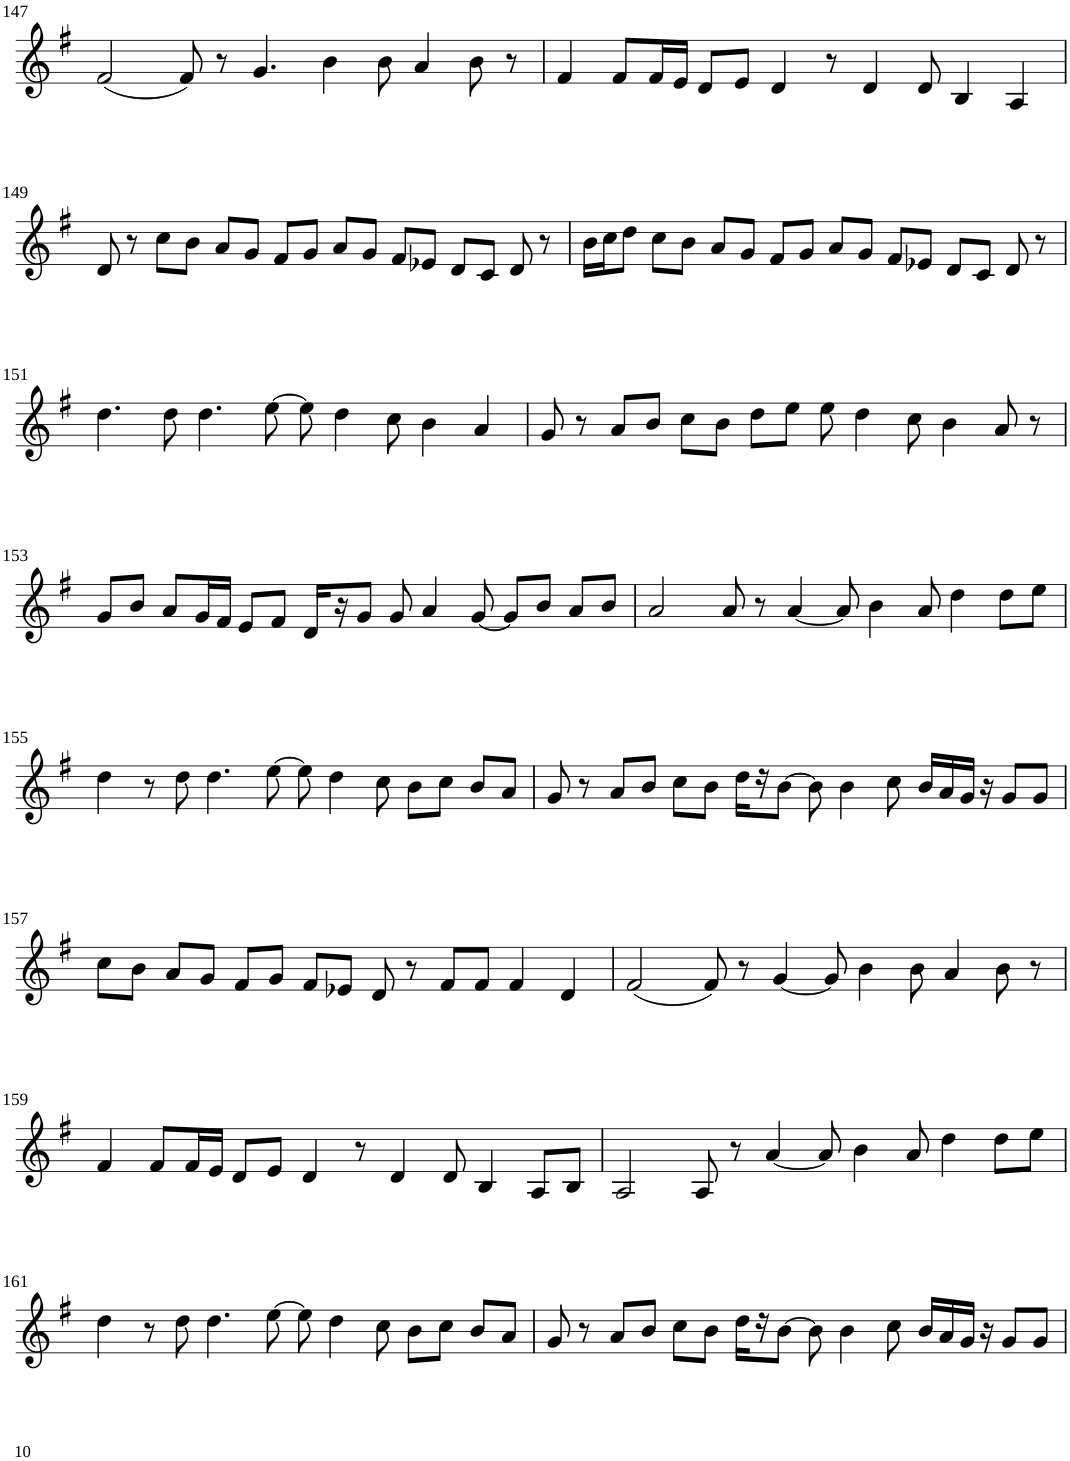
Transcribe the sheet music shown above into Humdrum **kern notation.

**kern
*part1
*staff1
*I"Violin
!!LO:PB:g=z
*clefG2
*k[f#]
*G:
*M8/4
=147
(2f#/
8f#/)
8r
4.g/
4b\
8b\
4a/
8b\
8r
=148
4f#/
8f#/L
16f#/L
16e/JJ
8d/L
8e/J
4d/
8r
4d/
8d/
4B/
4A/
!!LO:LB:g=z
=149
8d/
8r
8cc\L
8b\J
8a/L
8g/J
8f#/L
8g/J
8a/L
8g/J
8f#/L
8e-X/J
8d/L
8c/J
8d/
8r
=150
16b\LL
16cc\J
8dd\J
8cc\L
8b\J
8a/L
8g/J
8f#/L
8g/J
8a/L
8g/J
8f#/L
8e-X/J
8d/L
8c/J
8d/
8r
!!LO:LB:g=z
=151
4.dd\
8dd\
4.dd\
[8ee\
8ee\]
4dd\
8cc\
4b\
4a/
=152
8g/
8r
8a/L
8b/J
8cc\L
8b\J
8dd\L
8ee\J
8ee\
4dd\
8cc\
4b\
8a/
8r
!!LO:LB:g=z
=153
8g/L
8b/J
8a/L
16g/L
16f#/JJ
8e/L
8f#/J
16d/LL
16r
8g/J
8g/
4a/
[8g/
8g/L]
8b/J
8a/L
8b/J
=154
2a/
8a/
8r
[4a/
8a/]
4b\
8a/
4dd\
8dd\L
8ee\J
!!LO:LB:g=z
=155
4dd\
8r
8dd\
4.dd\
[8ee\
8ee\]
4dd\
8cc\
8b\L
8cc\J
8b/L
8a/J
=156
8g/
8r
8a/L
8b/J
8cc\L
8b\J
16dd\LL
16r
[8b\J
8b\]
4b\
8cc\
16b/LL
16a/
16g/JJ
16r
8g/L
8g/J
!!LO:LB:g=z
=157
8cc\L
8b\J
8a/L
8g/J
8f#/L
8g/J
8f#/L
8e-X/J
8d/
8r
8f#/L
8f#/J
4f#/
4d/
=158
(2f#/
8f#/)
8r
[4g/
8g/]
4b\
8b\
4a/
8b\
8r
!!LO:LB:g=z
=159
4f#/
8f#/L
16f#/L
16e/JJ
8d/L
8e/J
4d/
8r
4d/
8d/
4B/
8A/L
8B/J
=160
2A/
8A/
8r
[4a/
8a/]
4b\
8a/
4dd\
8dd\L
8ee\J
!!LO:LB:g=z
=161
4dd\
8r
8dd\
4.dd\
[8ee\
8ee\]
4dd\
8cc\
8b\L
8cc\J
8b/L
8a/J
=162
8g/
8r
8a/L
8b/J
8cc\L
8b\J
16dd\LL
16r
[8b\J
8b\]
4b\
8cc\
16b/LL
16a/
16g/JJ
16r
8g/L
8g/J
=
*-
